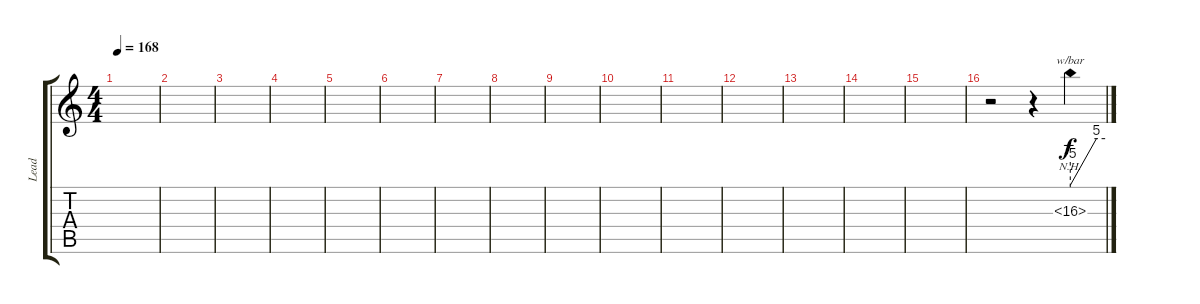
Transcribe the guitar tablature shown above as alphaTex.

\track ("Lead" "Lead") {instrument overdrivenguitar}
\staff {score tabs}
\tuning (D4 A3 F3 C3 G2 D2) {hide}
\ts (4 4)
\tempo 168
\clef g2
\ks c
|
|
|
|
|
|
|
|
|
|
|
|
|
|
|
r.2 r.4 16.3{nh}.4{tbe (custom default 0 -20 45 20 60 20)}
